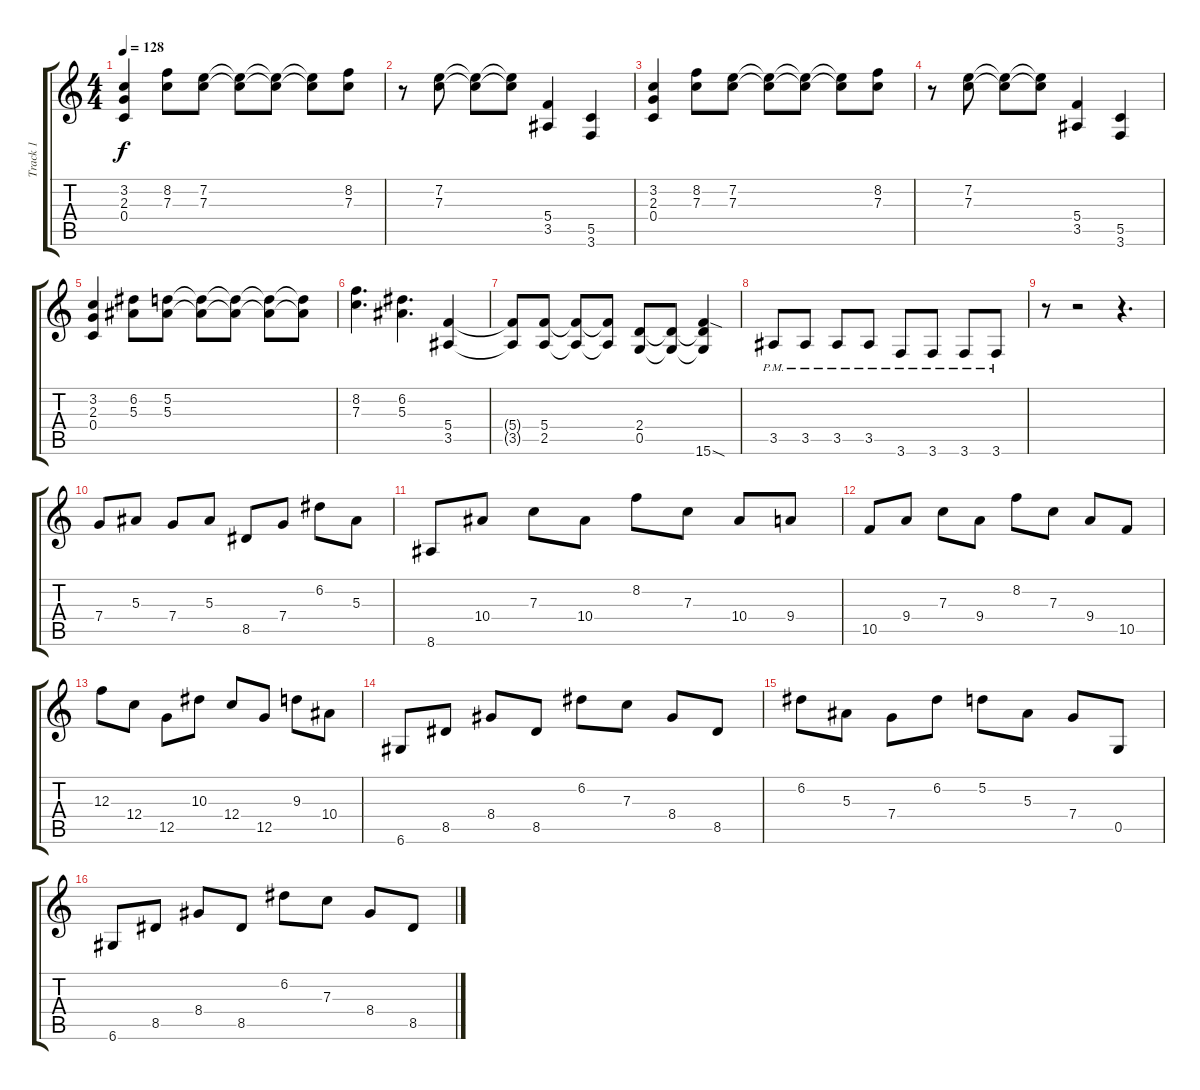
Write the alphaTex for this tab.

\track ("Track 1" "Track 1") {instrument distortionguitar}
\staff {score tabs}
\tuning (D4 A3 F3 C3 G2 D2) {hide}
\ts (4 4)
\tempo 128
\clef g2
\ks c
(3.2 2.3 0.4).4{dy f} (8.2 7.3).8 (7.2 7.3).8 (7.2{t} 7.3{t}).8 (7.2{t} 7.3{t}).8 (7.2{t} 7.3{t}).8 (8.2 7.3).8 |
r.8 (7.2 7.3).8 (7.2{t} 7.3{t}).8 (7.2{t} 7.3{t}).8 (5.4 3.5).4 (5.5 3.6).4 |
(3.2 2.3 0.4).4 (8.2 7.3).8 (7.2 7.3).8 (7.2{t} 7.3{t}).8 (7.2{t} 7.3{t}).8 (7.2{t} 7.3{t}).8 (8.2 7.3).8 |
r.8 (7.2 7.3).8 (7.2{t} 7.3{t}).8 (7.2{t} 7.3{t}).8 (5.4 3.5).4 (5.5 3.6).4 |
(3.2 2.3 0.4).4 (6.2 5.3).8 (5.2 5.3).8 (5.2{t} 5.3{t}).8 (5.2{t} 5.3{t}).8 (5.2{t} 5.3{t}).8 (5.2{t} 5.3{t}).8 |
(8.2 7.3).4{d} (6.2 5.3).4{d} (5.4 3.5).4 |
(5.4{t} 3.5{t}).8 (5.4 2.5).8 (5.4{t} 2.5{t}).8 (5.4{t} 2.5{t}).8 (2.4 0.5).8 (2.4{t} 0.5{t}).8 (2.4{t} 0.5{t} 15.6{sod}).4 |
3.5{pm}.8 3.5{pm}.8 3.5{pm}.8 3.5{pm}.8 3.6{pm}.8 3.6{pm}.8 3.6{pm}.8 3.6{pm}.8 |
r.8 r.2 r.4{d} |
7.4.8 5.3.8 7.4.8 5.3.8 8.5.8 7.4.8 6.2.8 5.3.8 |
8.6.8 10.4.8 7.3.8 10.4.8 8.2.8 7.3.8 10.4.8 9.4.8 |
10.5.8 9.4.8 7.3.8 9.4.8 8.2.8 7.3.8 9.4.8 10.5.8 |
12.3.8 12.4.8 12.5.8 10.3.8 12.4.8 12.5.8 9.3.8 10.4.8 |
6.6.8 8.5.8 8.4.8 8.5.8 6.2.8 7.3.8 8.4.8 8.5.8 |
6.2.8 5.3.8 7.4.8 6.2.8 5.2.8 5.3.8 7.4.8 0.5.8 |
6.6.8 8.5.8 8.4.8 8.5.8 6.2.8 7.3.8 8.4.8 8.5.8
